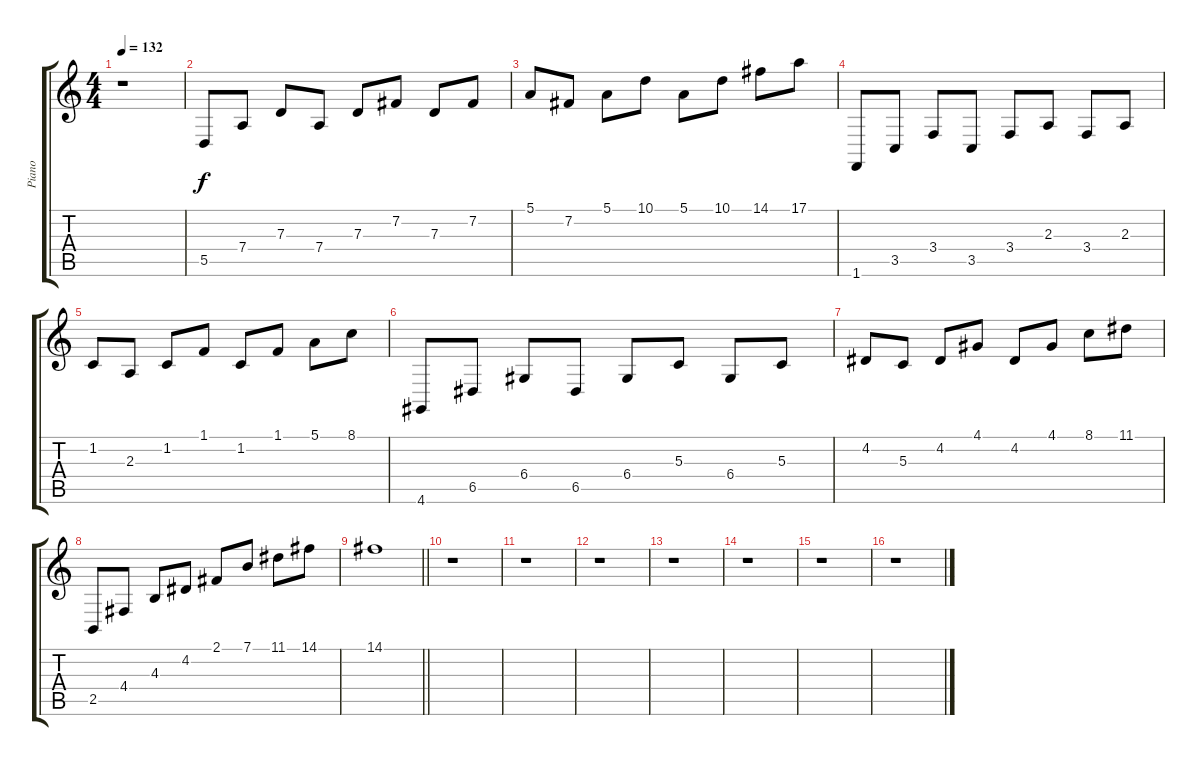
\track ("Piano" "Piano") {instrument acousticgrandpiano}
\staff {score tabs}
\tuning (E4 B3 G3 D3 A2 E2) {hide}
\ts (4 4)
\tempo 132
\clef g2
\ks c
r.1{dy f} |
5.5.8 7.4.8 7.3.8 7.4.8 7.3.8 7.2.8 7.3.8 7.2.8 |
5.1.8 7.2.8 5.1.8 10.1.8 5.1.8 10.1.8 14.1.8 17.1.8 |
1.6.8 3.5.8 3.4.8 3.5.8 3.4.8 2.3.8 3.4.8 2.3.8 |
1.2.8 2.3.8 1.2.8 1.1.8 1.2.8 1.1.8 5.1.8 8.1.8 |
4.6.8 6.5.8 6.4.8 6.5.8 6.4.8 5.3.8 6.4.8 5.3.8 |
4.2.8 5.3.8 4.2.8 4.1.8 4.2.8 4.1.8 8.1.8 11.1.8 |
2.5.8 4.4.8 4.3.8 4.2.8 2.1.8 7.1.8 11.1.8 14.1.8 |
\barLineRight lightlight
14.1.1 |
\section ("" "")
r.1 |
r.1 |
r.1 |
r.1 |
r.1 |
r.1 |
r.1
